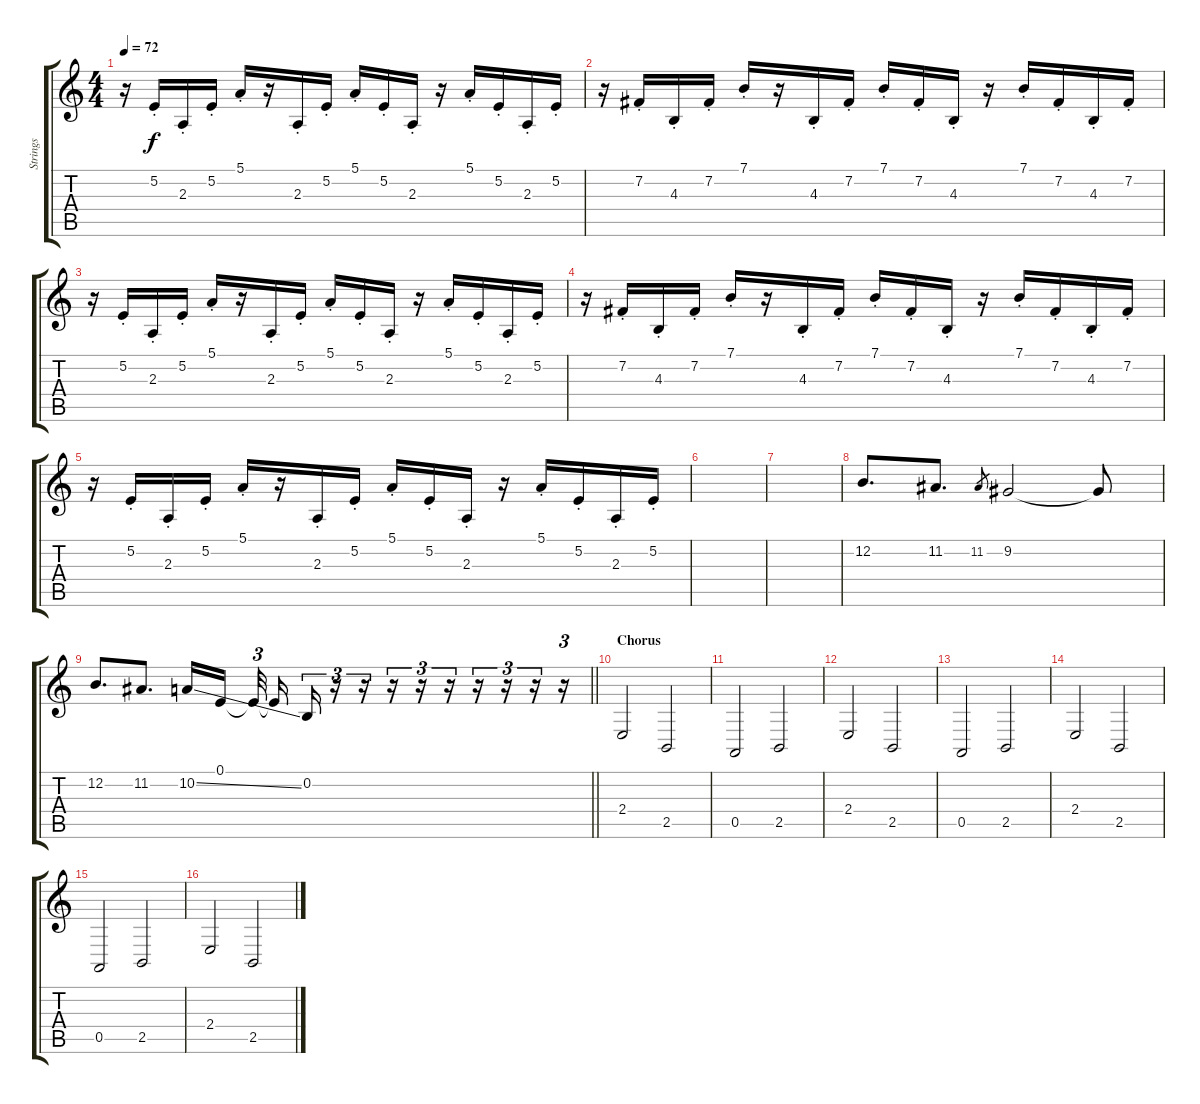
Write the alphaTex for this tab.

\track ("Strings" "Strings") {instrument stringensemble1}
\staff {score tabs}
\tuning (E4 B3 G3 D3 A2 E2) {hide}
\ts (4 4)
\tempo 72
\clef g2
\ks c
r.16{dy f volume 14} 5.2{st}.16 2.3{st}.16 5.2{st}.16 5.1{st}.16{volume 14} r.16 2.3{st}.16 5.2{st}.16 5.1{st}.16{volume 14} 5.2{st}.16 2.3{st}.16 r.16 5.1{st}.16{volume 14} 5.2{st}.16 2.3{st}.16 5.2{st}.16 |
r.16{volume 14} 7.2{st}.16 4.3{st}.16 7.2{st}.16 7.1{st}.16 r.16 4.3{st}.16 7.2{st}.16 7.1{st}.16 7.2{st}.16 4.3{st}.16 r.16 7.1{st}.16 7.2{st}.16 4.3{st}.16 7.2{st}.16 |
r.16{volume 14} 5.2{st}.16 2.3{st}.16 5.2{st}.16 5.1{st}.16{volume 14} r.16 2.3{st}.16 5.2{st}.16 5.1{st}.16{volume 14} 5.2{st}.16 2.3{st}.16 r.16 5.1{st}.16{volume 14} 5.2{st}.16 2.3{st}.16 5.2{st}.16 |
r.16{volume 14} 7.2{st}.16 4.3{st}.16 7.2{st}.16 7.1{st}.16 r.16 4.3{st}.16 7.2{st}.16 7.1{st}.16 7.2{st}.16 4.3{st}.16 r.16 7.1{st}.16 7.2{st}.16 4.3{st}.16 7.2{st}.16 |
r.16{volume 14} 5.2{st}.16 2.3{st}.16 5.2{st}.16 5.1{st}.16{volume 14} r.16 2.3{st}.16 5.2{st}.16 5.1{st}.16{volume 14} 5.2{st}.16 2.3{st}.16 r.16 5.1{st}.16{volume 14} 5.2{st}.16 2.3{st}.16 5.2{st}.16 |
|
|
12.2.8{d balance 16 instrument synthstrings1} 11.2.8{d} 11.2.8{gr} 9.2.2 9.2{t}.8 |
\barLineRight lightlight
12.2.8{d} 11.2.8{d} 10.2{ss}.16 0.1.16 0.1{t}.32{tu (3 2) beam splitsecondary} 0.1{t}.16 0.2.16{tu (3 2) instrument viola} r.16{tu (3 2)} r.16{tu (3 2)} r.16{tu (3 2)} r.16{tu (3 2)} r.16{tu (3 2)} r.16{tu (3 2)} r.16{tu (3 2)} r.16{tu (3 2)} r.16{tu (3 2)} |
\section ("" "Chorus")
2.4.2{balance 8 instrument stringensemble1} 2.5.2 |
0.5.2 2.5.2 |
2.4.2 2.5.2 |
0.5.2 2.5.2 |
2.4.2 2.5.2 |
0.5.2 2.5.2 |
2.4.2 2.5.2
